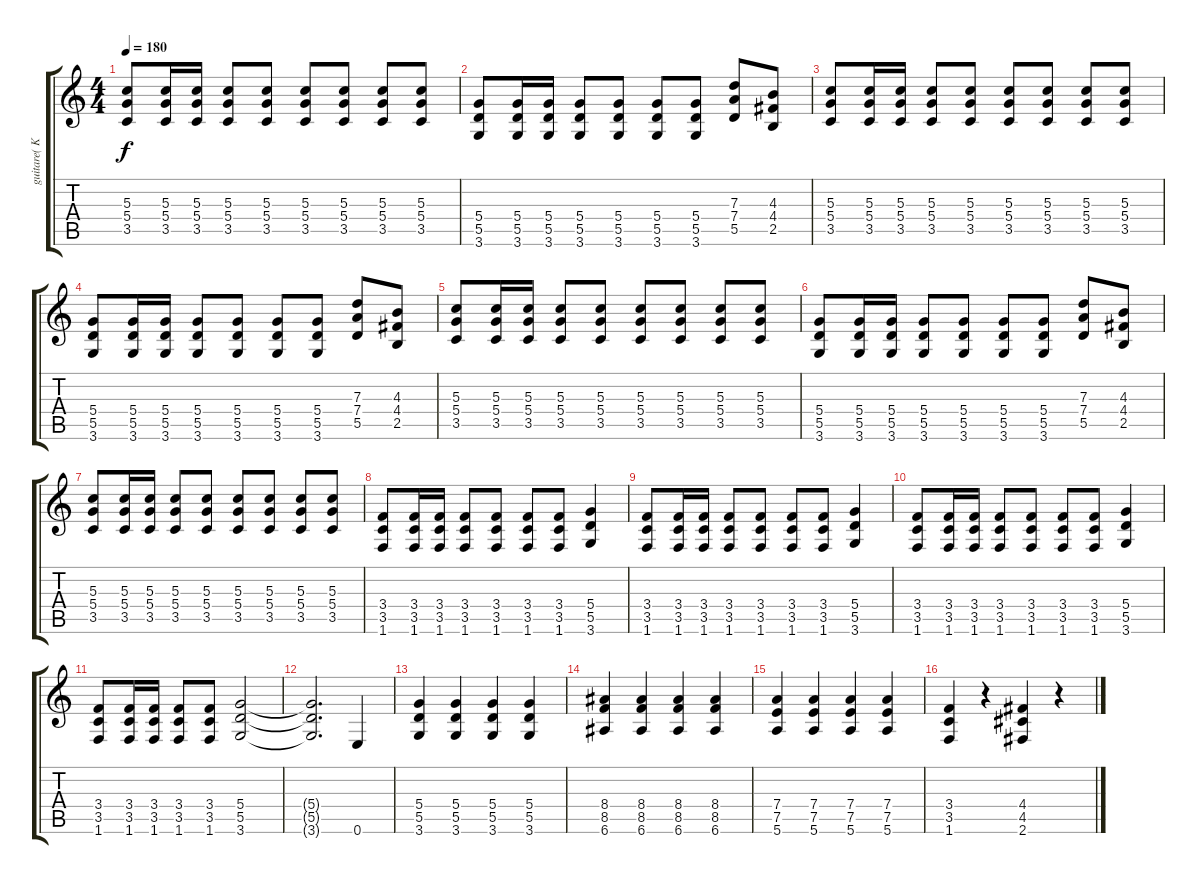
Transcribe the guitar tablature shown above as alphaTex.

\track ("guitare( Kabula )" "guitare( K") {instrument distortionguitar}
\staff {score tabs}
\tuning (E4 B3 G3 D3 A2 E2) {hide}
\ts (4 4)
\tempo 180
\clef g2
\ks c
(5.3 5.4 3.5).8{dy f} (5.3 5.4 3.5).16 (5.3 5.4 3.5).16 (5.3 5.4 3.5).8 (5.3 5.4 3.5).8 (5.3 5.4 3.5).8 (5.3 5.4 3.5).8 (5.3 5.4 3.5).8 (5.3 5.4 3.5).8 |
(5.4 5.5 3.6).8 (5.4 5.5 3.6).16 (5.4 5.5 3.6).16 (5.4 5.5 3.6).8 (5.4 5.5 3.6).8 (5.4 5.5 3.6).8 (5.4 5.5 3.6).8 (7.3 7.4 5.5).8 (4.3 4.4 2.5).8 |
(5.3 5.4 3.5).8 (5.3 5.4 3.5).16 (5.3 5.4 3.5).16 (5.3 5.4 3.5).8 (5.3 5.4 3.5).8 (5.3 5.4 3.5).8 (5.3 5.4 3.5).8 (5.3 5.4 3.5).8 (5.3 5.4 3.5).8 |
(5.4 5.5 3.6).8 (5.4 5.5 3.6).16 (5.4 5.5 3.6).16 (5.4 5.5 3.6).8 (5.4 5.5 3.6).8 (5.4 5.5 3.6).8 (5.4 5.5 3.6).8 (7.3 7.4 5.5).8 (4.3 4.4 2.5).8 |
(5.3 5.4 3.5).8 (5.3 5.4 3.5).16 (5.3 5.4 3.5).16 (5.3 5.4 3.5).8 (5.3 5.4 3.5).8 (5.3 5.4 3.5).8 (5.3 5.4 3.5).8 (5.3 5.4 3.5).8 (5.3 5.4 3.5).8 |
(5.4 5.5 3.6).8 (5.4 5.5 3.6).16 (5.4 5.5 3.6).16 (5.4 5.5 3.6).8 (5.4 5.5 3.6).8 (5.4 5.5 3.6).8 (5.4 5.5 3.6).8 (7.3 7.4 5.5).8 (4.3 4.4 2.5).8 |
(5.3 5.4 3.5).8 (5.3 5.4 3.5).16 (5.3 5.4 3.5).16 (5.3 5.4 3.5).8 (5.3 5.4 3.5).8 (5.3 5.4 3.5).8 (5.3 5.4 3.5).8 (5.3 5.4 3.5).8 (5.3 5.4 3.5).8 |
(3.4 3.5 1.6).8 (3.4 3.5 1.6).16 (3.4 3.5 1.6).16 (3.4 3.5 1.6).8 (3.4 3.5 1.6).8 (3.4 3.5 1.6).8 (3.4 3.5 1.6).8 (5.4 5.5 3.6).4 |
(3.4 3.5 1.6).8 (3.4 3.5 1.6).16 (3.4 3.5 1.6).16 (3.4 3.5 1.6).8 (3.4 3.5 1.6).8 (3.4 3.5 1.6).8 (3.4 3.5 1.6).8 (5.4 5.5 3.6).4 |
(3.4 3.5 1.6).8 (3.4 3.5 1.6).16 (3.4 3.5 1.6).16 (3.4 3.5 1.6).8 (3.4 3.5 1.6).8 (3.4 3.5 1.6).8 (3.4 3.5 1.6).8 (5.4 5.5 3.6).4 |
(3.4 3.5 1.6).8 (3.4 3.5 1.6).16 (3.4 3.5 1.6).16 (3.4 3.5 1.6).8 (3.4 3.5 1.6).8 (5.4 5.5 3.6).2 |
(5.4{t} 5.5{t} 3.6{t}).2{d} 0.6.4 |
(5.4 5.5 3.6).4 (5.4 5.5 3.6).4 (5.4 5.5 3.6).4 (5.4 5.5 3.6).4 |
(8.4 8.5 6.6).4 (8.4 8.5 6.6).4 (8.4 8.5 6.6).4 (8.4 8.5 6.6).4 |
(7.4 7.5 5.6).4 (7.4 7.5 5.6).4 (7.4 7.5 5.6).4 (7.4 7.5 5.6).4 |
(3.4 3.5 1.6).4 r.4 (4.4 4.5 2.6).4 r.4
